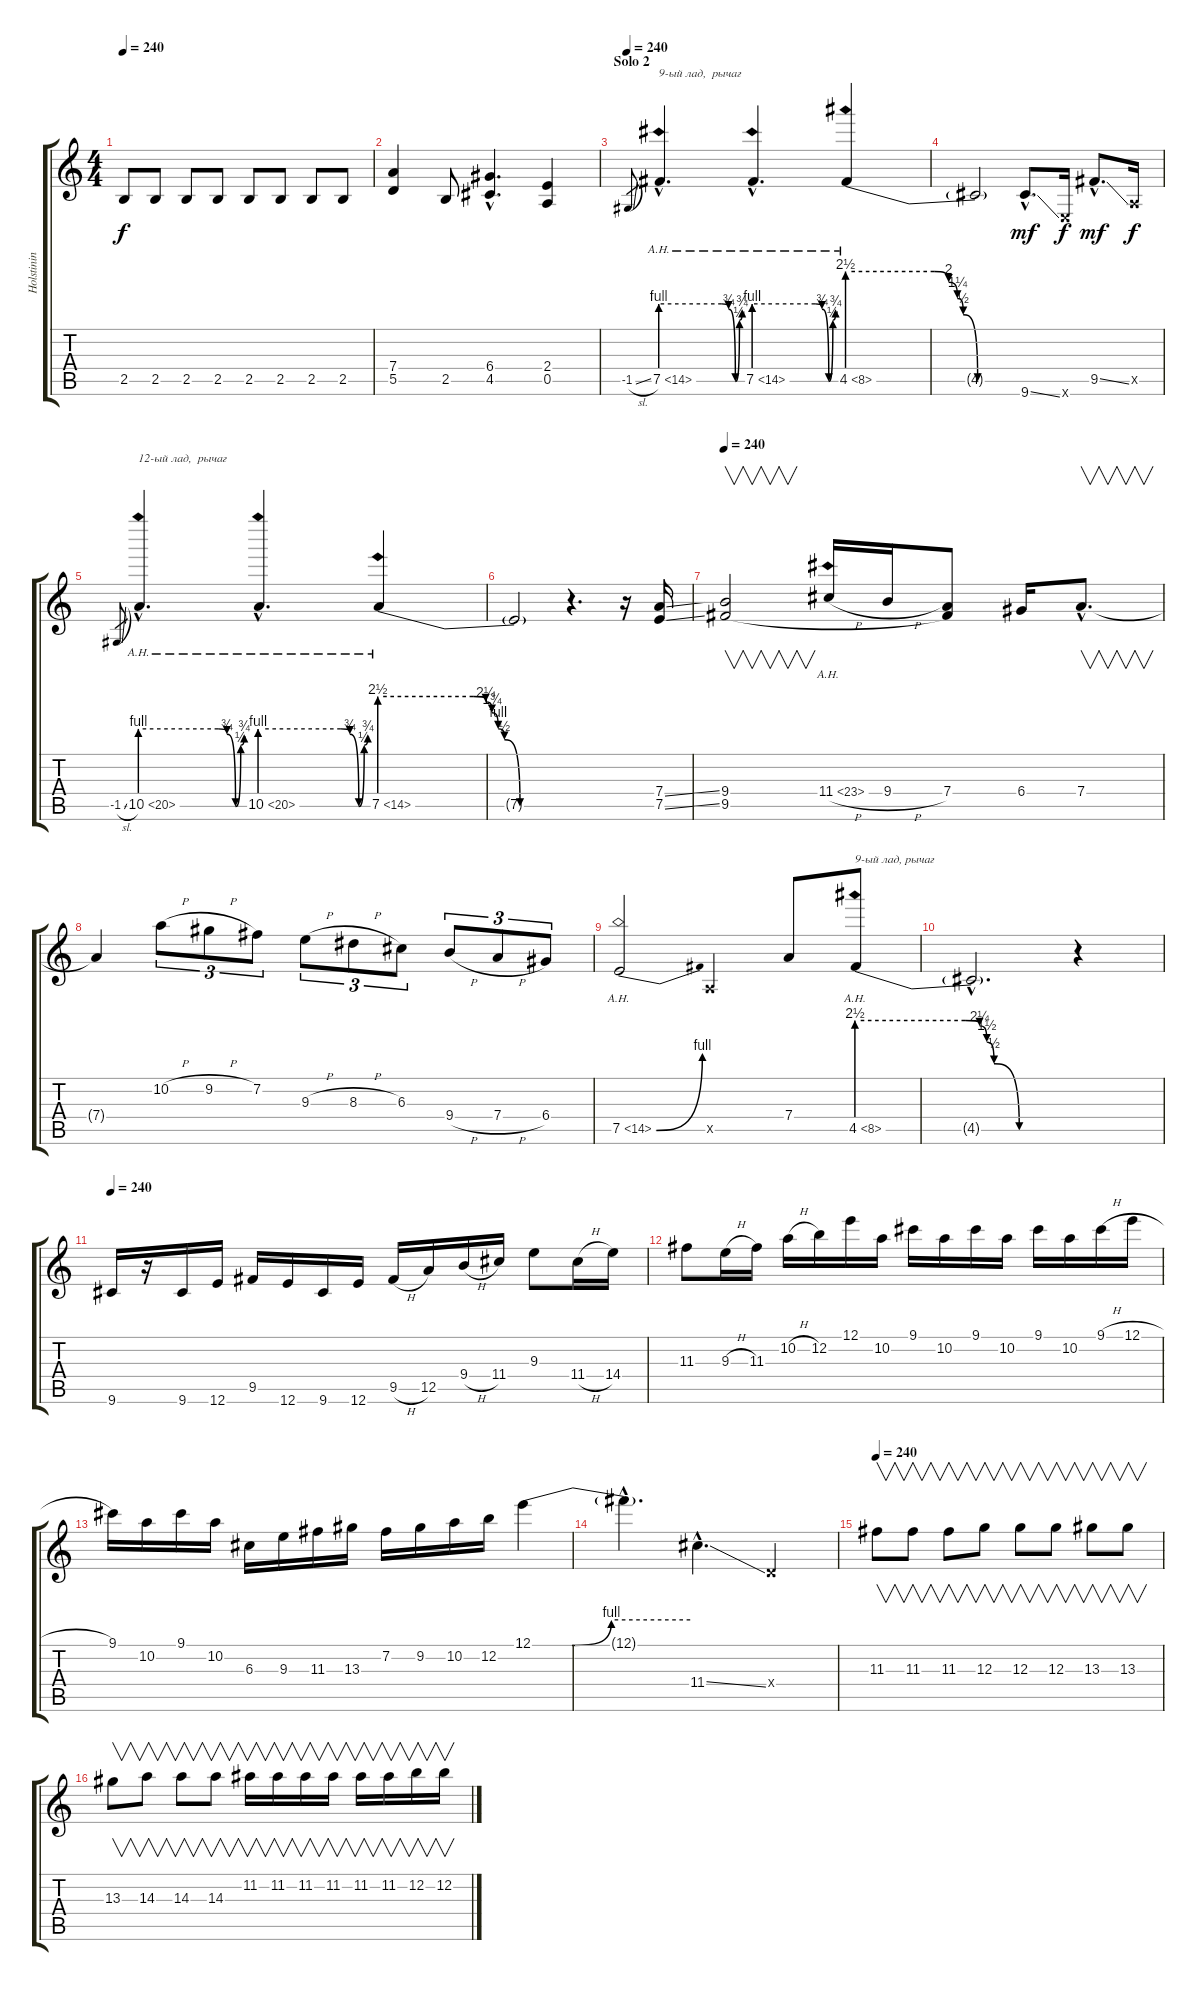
\track ("Holstinin" "Holstinin") {instrument overdrivenguitar}
\staff {score tabs}
\tuning (E4 B3 G3 D3 A2 E2) {hide}
\ts (4 4)
\tempo 240
\clef g2
\ks c
2.5.8{dy f} 2.5.8 2.5.8 2.5.8 2.5.8 2.5.8 2.5.8 2.5.8 |
(7.4 5.5).4 2.5.8 (6.4{hac} 4.5{hac}).4{d} (2.4 0.5).4 |
\section ("" "Solo 2")
\tempo 240
-1.5{sl}.8{gr} 7.5{be (custom 0 4 45 4 50 3 55 0 58 1 60 3) ah 7 hac}.4{d txt "9-ый лад,  рычаг" volume 16} 7.5{be (custom 0 4 45 4 50 3 55 0 58 1 60 3) ah 7 hac}.4{d} 4.5{be (custom 0 10 30 10 35 8 38 5 40 2 45 0 60 0) ah 4}.4 |
4.5{t}.2 9.6{ss hac}.8{d dy mf} 0.6{x}.16{dy f} 9.5{ss hac}.8{d dy mf} 0.5{x}.16{dy f} |
-1.5{sl}.8{gr} 10.5{be (custom 0 4 45 4 50 3 55 0 58 1 60 3) ah 10 hac}.4{d txt "12-ый лад,  рычаг"} 10.5{be (custom 0 4 45 4 50 3 55 0 58 1 60 3) ah 10 hac}.4{d} 7.5{be (custom 0 10 30 10 34 9 36 7 38 4 40 2 45 0 60 0) ah 7}.4 |
7.5{t}.2 r.4{d} r.16 (7.4{ss} 7.5{ss}).16 |
\tempo 240
(9.4 9.5).2{v} 11.4{ah 12 h}.16 9.4{h}.16 (7.4 9.5{t}).8 6.4.16 7.4{hac}.8{v d} |
7.4{t}.4 10.2{h}.8{tu (3 2)} 9.2{h}.8{tu (3 2)} 7.2.8{tu (3 2)} 9.3{h}.8{tu (3 2)} 8.3{h}.8{tu (3 2)} 6.3.8{tu (3 2)} 9.4{h}.8{tu (3 2)} 7.4{h}.8{tu (3 2)} 6.4.8{tu (3 2)} |
7.5{be (bend 0 0 60 4) ah 7}.2 0.5{x}.4 7.4.8 4.5{be (custom 0 10 30 10 34 9 36 6 38 2 45 0 60 0) ah 4}.8{txt "9-ый лад, рычаг "} |
4.5{hac t}.2{d} r.4 |
\tempo 240
9.6.16 r.16 9.6.16 12.6.16 9.5.16 12.6.16 9.6.16 12.6.16 9.5{h}.16 12.5.16 9.4{h}.16 11.4.16 9.3.8 11.4{h}.16 14.4.16 |
11.3.8 9.3{h}.16 11.3.16 10.2{h}.16 12.2.16 12.1.16 10.2.16 9.1.16 10.2.16 9.1.16 10.2.16 9.1.16 10.2.16 9.1{h}.16 12.1{h}.16 |
9.1.16 10.2.16 9.1.16 10.2.16 6.3.16 9.3.16 11.3.16 13.3.16 7.2.16 9.2.16 10.2.16 12.2.16 12.1{be (custom 0 0 15 0 30 4 60 4)}.4 |
12.1{hac t}.4{d} 11.4{ss hac}.4{d} 0.4{x}.4 |
\tempo 240
11.3.8{v} 11.3.8{v} 11.3.8{v} 12.3.8{v} 12.3.8{v} 12.3.8{v} 13.3.8{v} 13.3.8{v} |
13.3.8{v} 14.3.8{v} 14.3.8{v} 14.3.8{v} 11.2.16{v} 11.2.16{v} 11.2.16{v} 11.2.16{v} 11.2.16{v} 11.2.16{v} 12.2.16{v} 12.2.16{v}
